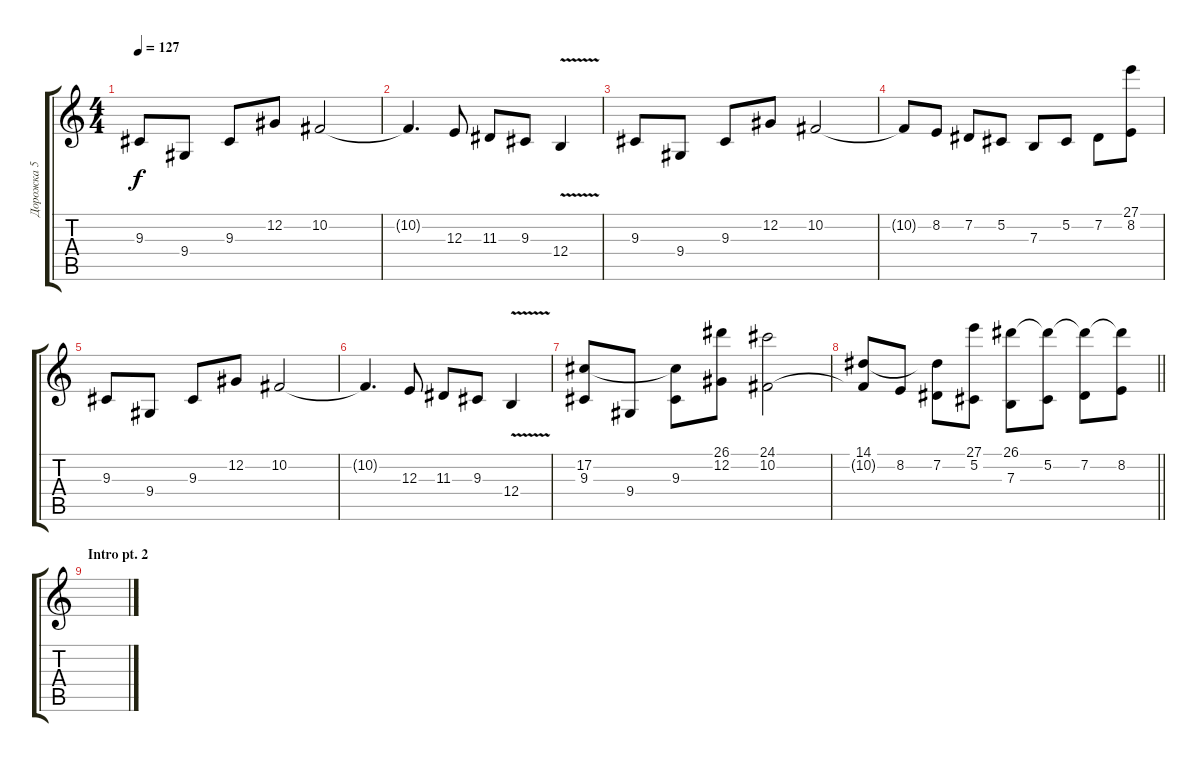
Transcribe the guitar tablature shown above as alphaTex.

\track ("Дорожка 5" "Дорожка 5") {instrument tremolostrings}
\staff {score tabs}
\tuning (Db4 Ab3 E3 B2 Gb2 Db2) {hide}
\ts (4 4)
\tempo 127
\clef g2
\ks c
9.3.8{dy f} 9.4.8 9.3.8 12.2.8 10.2.2 |
10.2{t}.4{d} 12.3.8 11.3.8 9.3.8 12.4{v}.4 |
9.3.8 9.4.8 9.3.8 12.2.8 10.2.2 |
10.2{t}.8 8.2.8 7.2.8 5.2.8 7.3.8 5.2.8 7.2.8 (27.1 8.2).8 |
9.3.8 9.4.8 9.3.8 12.2.8 10.2.2 |
10.2{t}.4{d} 12.3.8 11.3.8 9.3.8 12.4{v}.4 |
(17.2 9.3).8 9.4.8 (17.2{t} 9.3).8 (26.1 12.2).8 (24.1 10.2).2 |
\barLineRight lightlight
(14.1 10.2{t}).8 8.2.8 (14.1{t} 7.2).8 (27.1 5.2).8 (26.1 7.3).8 (26.1{t} 5.2).8 (26.1{t} 7.2).8 (26.1{t} 8.2).8 |
\section ("" "Intro pt. 2")
